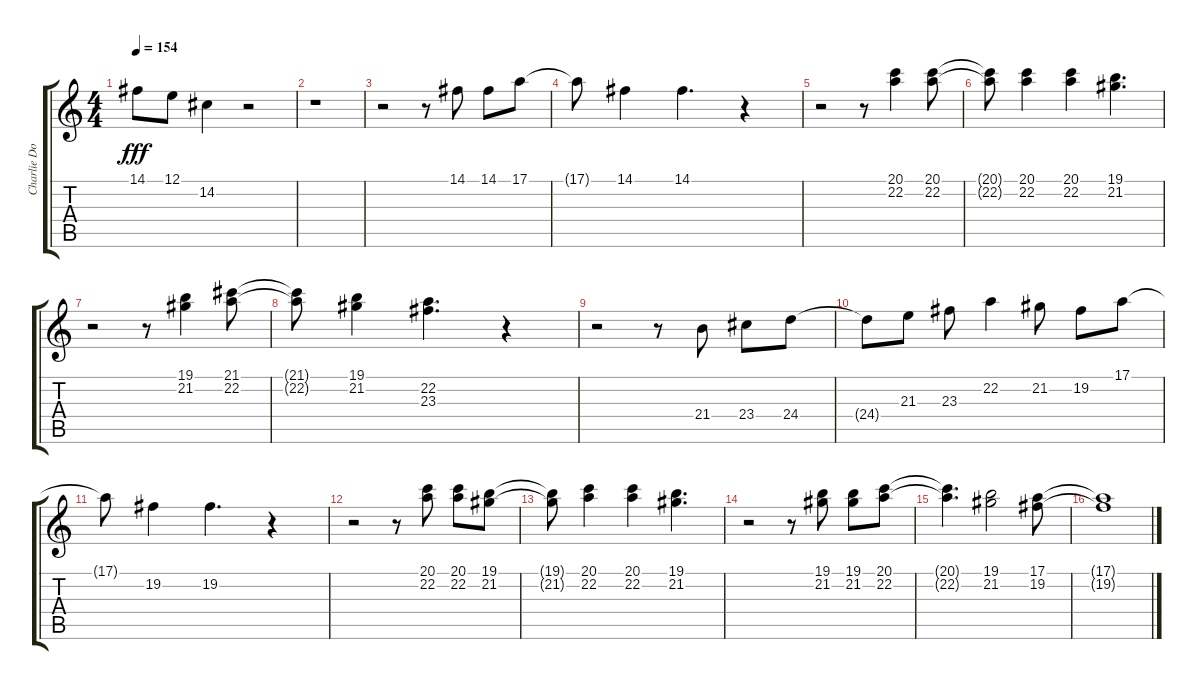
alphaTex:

\track ("Charlie Dominici" "Charlie Do") {mute instrument tenorsax}
\staff {score tabs}
\tuning (E4 B3 G3 D3 A2 E2) {hide}
\ts (4 4)
\tempo 154
\clef g2
\ks c
14.1.8{dy fff} 12.1.8 14.2.4 r.2 |
r.1 |
r.2 r.8 14.1.8 14.1.8 17.1.8 |
17.1{t}.8 14.1.4 14.1.4{d} r.4 |
r.2 r.8 (20.1 22.2).4 (20.1 22.2).8 |
(20.1{t} 22.2{t}).8 (20.1 22.2).4 (20.1 22.2).4 (19.1 21.2).4{d} |
r.2 r.8 (19.1 21.2).4 (21.1 22.2).8 |
(21.1{t} 22.2{t}).8 (19.1 21.2).4 (22.2 23.3).4{d} r.4 |
r.2 r.8 21.4.8 23.4.8 24.4.8 |
24.4{t}.8 21.3.8 23.3.8 22.2.4 21.2.8 19.2.8 17.1.8 |
17.1{t}.8 19.2.4 19.2.4{d} r.4 |
r.2 r.8 (20.1 22.2).8 (20.1 22.2).8 (19.1 21.2).8 |
(19.1{t} 21.2{t}).8 (20.1 22.2).4 (20.1 22.2).4 (19.1 21.2).4{d} |
r.2 r.8 (19.1 21.2).8 (19.1 21.2).8 (20.1 22.2).8 |
(20.1{t} 22.2{t}).4{d} (19.1 21.2).2 (17.1 19.2).8 |
(17.1{t} 19.2{t}).1
